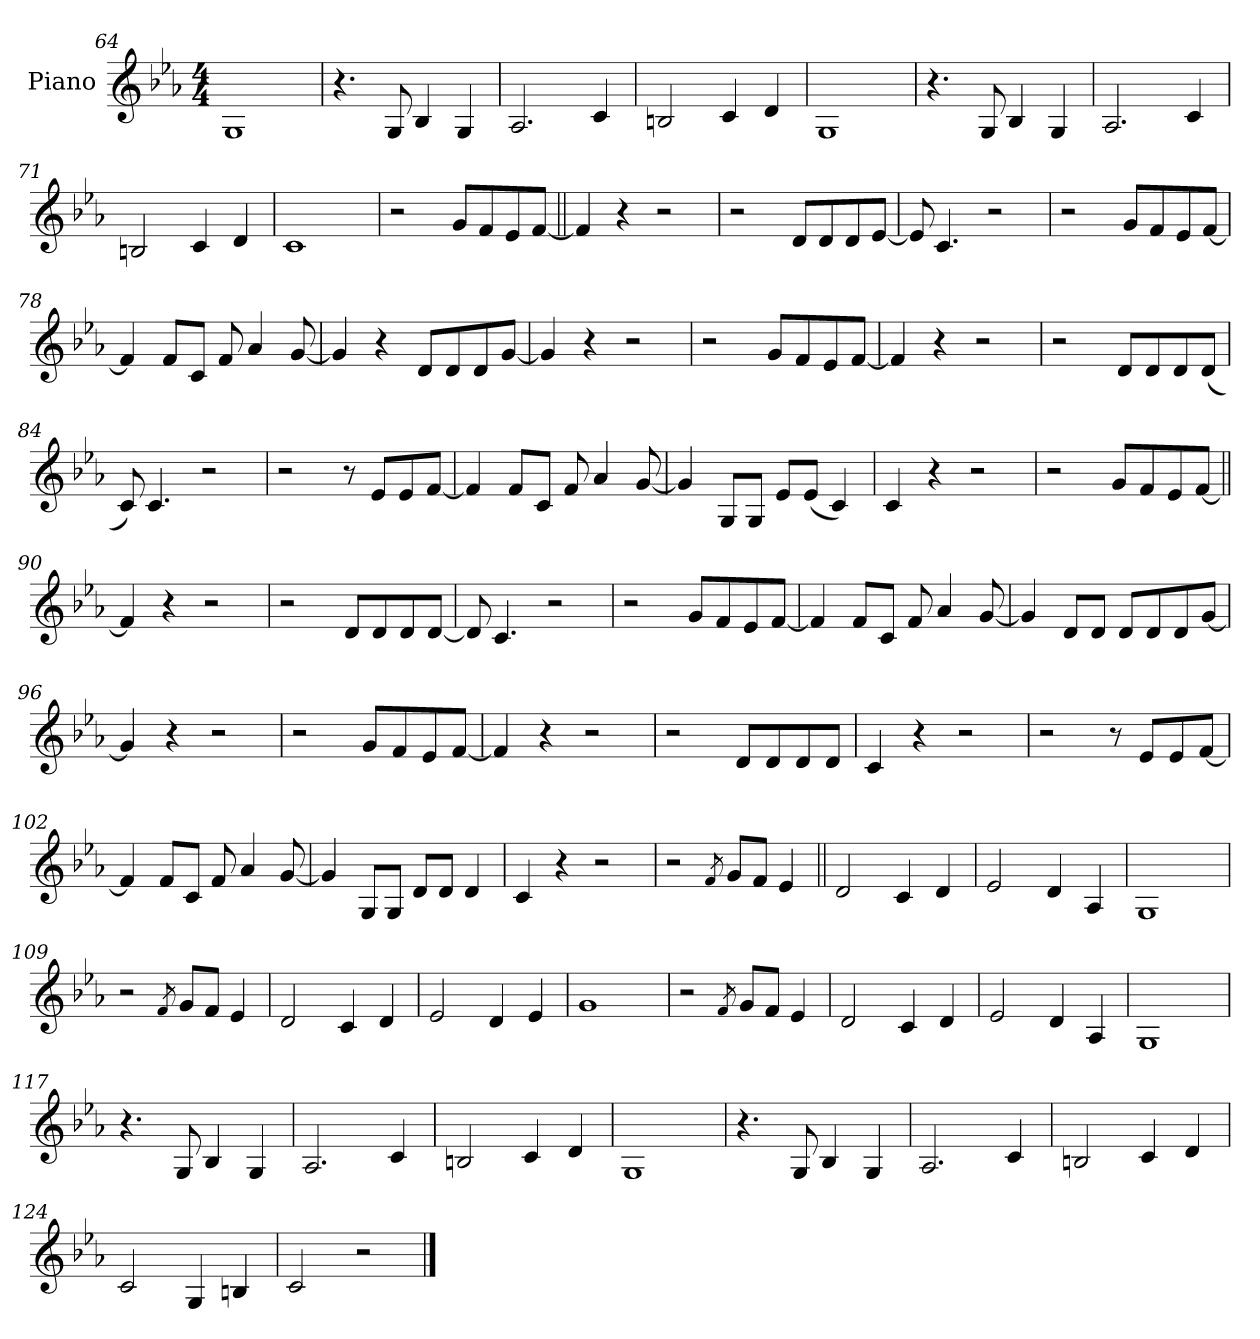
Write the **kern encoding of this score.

**kern
*part1
*staff1
*I"Piano
*I'Pno.
*clefG2
*k[b-e-a-]
*M4/4
=64
1G!
=65
4.r
8G!
4B-!
4G!
=66
2.A-!
4c!
=67
2Bn!
4c!
4d!
=68
1G!
=69
4.r
8G!
4B-!
4G!
=70
2.A-!
4c!
=71
2Bn!
4c!
4d!
=72
1c!
=73
2r
8gL
8f
8e-
[8fJ
=74||
4f]
4r
2r
=75
2r
8dL
8d
8d
[8e-J
=76
8e-]
4.c
2r
=77
2r
8gL
8f
8e-
[8fJ
=78
4f]
8fL
8cJ
8f
4a-
[8g
=79
4g]
4r
8dL
8d
8d
[8gJ
=80
4g]
4r
2r
=81
2r
8gL
8f
8e-
[8fJ
=82
4f]
4r
2r
=83
2r
8dL
8d
8d
(<8dJ
=84
8c)
4.c
2r
=85
2r
8r
8e-L
8e-
[8fJ
=86
4f]
8fL
8cJ
8f
4a-
[8g
=87
4g]
8GL
8GJ
8e-L
(<8e-J
4c)
=88
4c
4r
2r
=89
2r
8gL
8f
8e-
[8fJ
=90||
4f]
4r
2r
=91
2r
8dL
8d
8d
[8dJ
=92
8d]
4.c
2r
=93
2r
8gL
8f
8e-
[8fJ
=94
4f]
8fL
8cJ
8f
4a-
[8g
=95
4g]
8dL
8dJ
8dL
8d
8d
[8gJ
=96
4g]
4r
2r
=97
2r
8gL
8f
8e-
[8fJ
=98
4f]
4r
2r
=99
2r
8dL
8d
8d
8dJ
=100
4c
4r
2r
=101
2r
8r
8e-L
8e-
[8fJ
=102
4f]
8fL
8cJ
8f
4a-
[8g
=103
4g]
8GL
8GJ
8dL
8dJ
4d
=104
4c
4r
2r
=105
2r
8qf
8g!L
8f!J
4e-!
=106||
2d!
4c!
4d!
=107
2e-!
4d!
4A-!
=108
1G!
=109
2r
8qf
8g!L
8f!J
4e-!
=110
2d!
4c!
4d!
=111
2e-!
4d!
4e-!
=112
1g!
=113
2r
8qf
8g!L
8f!J
4e-!
=114
2d!
4c!
4d!
=115
2e-!
4d!
4A-!
=116
1G!
=117
4.r
8G!
4B-!
4G!
=118
2.A-!
4c!
=119
2Bn!
4c!
4d!
=120
1G!
=121
4.r
8G!
4B-!
4G!
=122
2.A-!
4c!
=123
2Bn!
4c!
4d!
=124
2c!
4G!
4Bn!
=125
2c!
2r
==
*-
